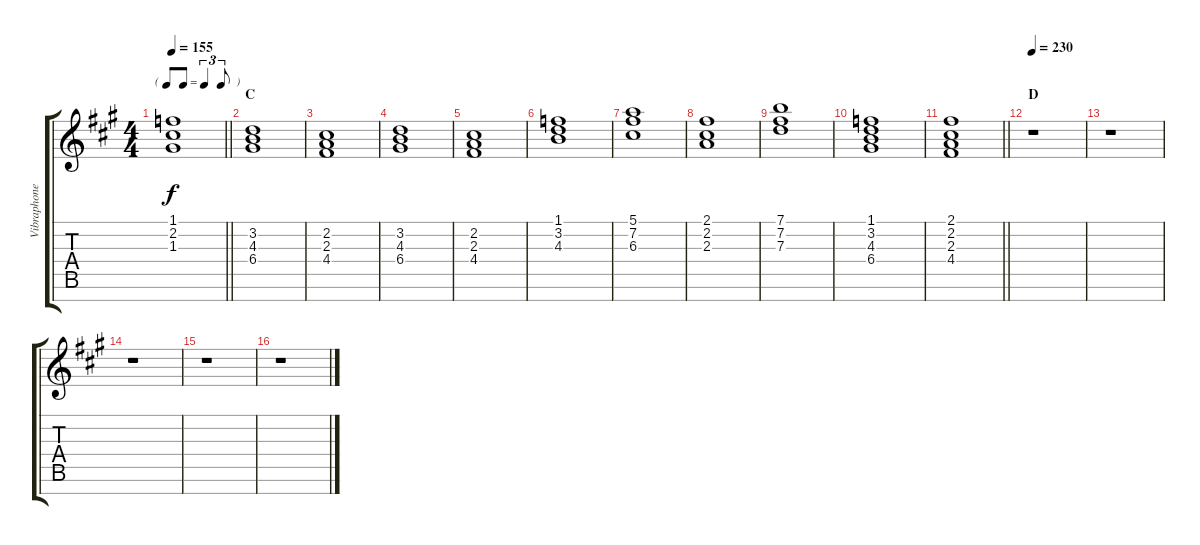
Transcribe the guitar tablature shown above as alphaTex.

\track ("Vibraphone" "Vibraphone") {instrument vibraphone}
\staff {score tabs}
\tuning (E5 B4 G4 D4 A3 E3 B2) {hide}
\ts (4 4)
\tf triplet8th
\tempo 155
\clef g2
\barLineRight lightlight
\ks a
(1.1 2.2 1.3).1{dy f} |
\section ("" "C")
(3.2 4.3 6.4).1 |
(2.2 2.3 4.4).1 |
(3.2 4.3 6.4).1 |
(2.2 2.3 4.4).1 |
(1.1 3.2 4.3).1 |
(5.1 7.2 6.3).1 |
(2.1 2.2 2.3).1 |
(7.1 7.2 7.3).1 |
(1.1 3.2 4.3 6.4).1 |
\barLineRight lightlight
(2.1 2.2 2.3 4.4).1 |
\section ("" "D")
\tempo 230
r.1 |
r.1 |
r.1 |
r.1 |
r.1
